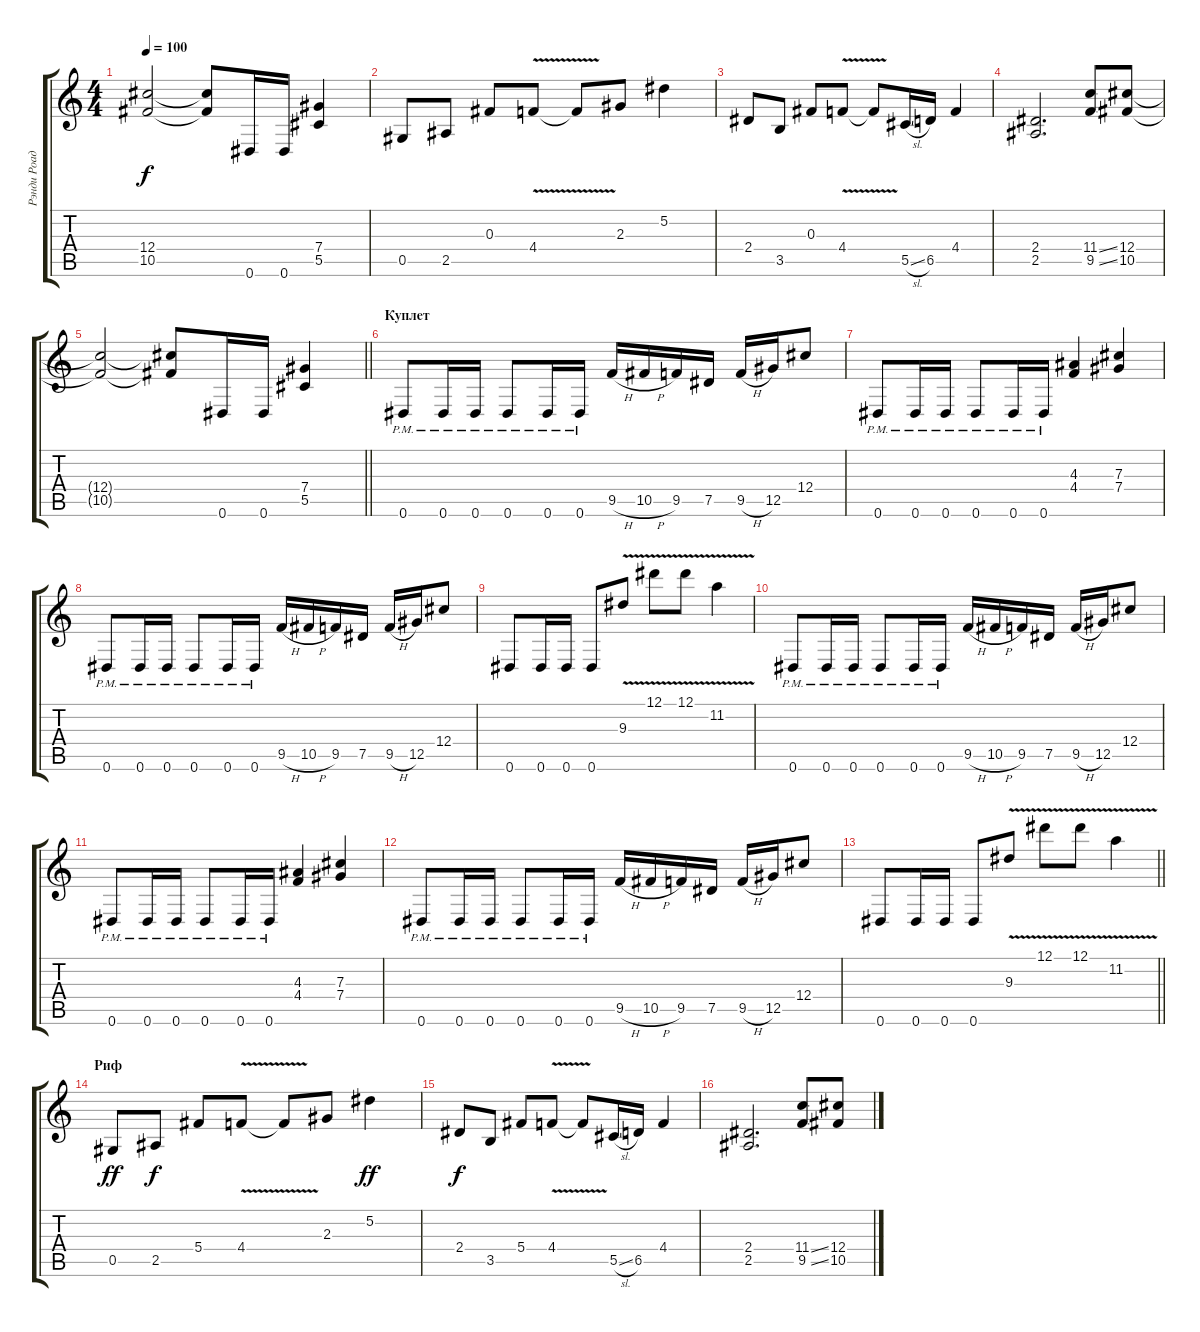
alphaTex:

\track ("Рэнди Роадс 2" "Рэнди Роад") {instrument distortionguitar}
\staff {score tabs}
\tuning (Eb4 Bb3 Gb3 Db3 Ab2 Eb2) {hide}
\ts (4 4)
\tempo 100
\clef g2
\ks c
(12.4{t} 10.5{t}).2{dy f} (12.4{t} 10.5{t}).8 0.6.16 0.6.16 (7.4 5.5).4 |
0.5.8 2.5.8 0.3.8 4.4{v}.8 4.4{t}.8 2.3.8 5.2.4 |
2.4.8 3.5.8 0.3.8 4.4{v}.8 4.4{t}.8 5.5{sl}.16 6.5.16 4.4.4 |
(2.4 2.5).2{d} (11.4{ss} 9.5{ss}).8 (12.4 10.5).8 |
\barLineRight lightlight
(12.4{t} 10.5{t}).2 (12.4{t} 10.5{t}).8 0.6.16 0.6.16 (7.4 5.5).4 |
\section ("" "Куплет")
0.6{pm}.8 0.6{pm}.16 0.6{pm}.16 0.6{pm}.8 0.6{pm}.16 0.6{pm}.16 9.5{h}.16 10.5{h}.16 9.5.16 7.5.16 9.5{h}.16 12.5.16 12.4.8 |
0.6{pm}.8 0.6{pm}.16 0.6{pm}.16 0.6{pm}.8 0.6{pm}.16 0.6{pm}.16 (4.3 4.4).4 (7.3 7.4).4 |
0.6{pm}.8 0.6{pm}.16 0.6{pm}.16 0.6{pm}.8 0.6{pm}.16 0.6{pm}.16 9.5{h}.16 10.5{h}.16 9.5.16 7.5.16 9.5{h}.16 12.5.16 12.4.8 |
0.6.8 0.6.16 0.6.16 0.6.8 9.3{v}.8 12.1{v}.8 12.1{v}.8 11.2{v}.4 |
0.6{pm}.8 0.6{pm}.16 0.6{pm}.16 0.6{pm}.8 0.6{pm}.16 0.6{pm}.16 9.5{h}.16 10.5{h}.16 9.5.16 7.5.16 9.5{h}.16 12.5.16 12.4.8 |
0.6{pm}.8 0.6{pm}.16 0.6{pm}.16 0.6{pm}.8 0.6{pm}.16 0.6{pm}.16 (4.3 4.4).4 (7.3 7.4).4 |
0.6{pm}.8 0.6{pm}.16 0.6{pm}.16 0.6{pm}.8 0.6{pm}.16 0.6{pm}.16 9.5{h}.16 10.5{h}.16 9.5.16 7.5.16 9.5{h}.16 12.5.16 12.4.8 |
\barLineRight lightlight
0.6.8 0.6.16 0.6.16 0.6.8 9.3{v}.8 12.1{v}.8 12.1{v}.8 11.2{v}.4 |
\section ("" "Риф")
0.5.8{dy ff} 2.5.8{dy f} 5.4.8 4.4{v}.8 4.4{t}.8 2.3.8 5.2.4{dy ff} |
2.4.8{dy f} 3.5.8 5.4.8 4.4{v}.8 4.4{t}.8 5.5{sl}.16 6.5.16 4.4.4 |
(2.4 2.5).2{d} (11.4{ss} 9.5{ss}).8 (12.4 10.5).8
